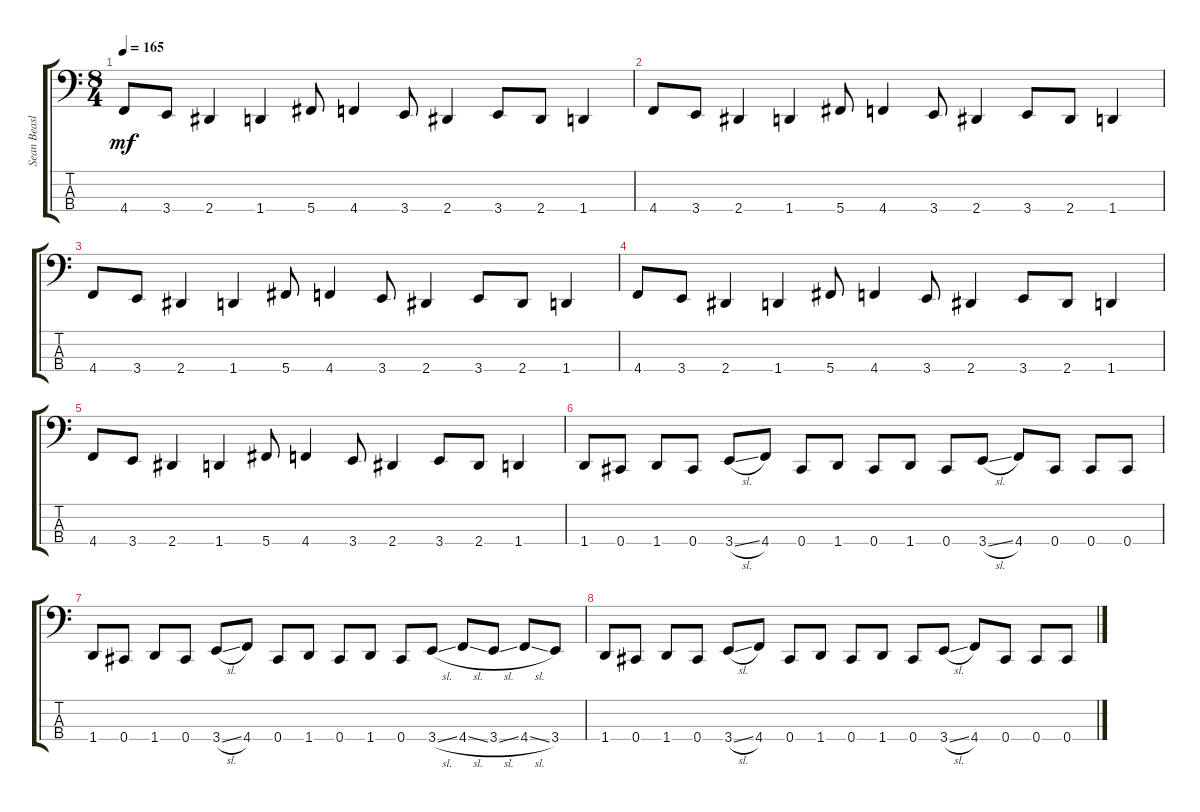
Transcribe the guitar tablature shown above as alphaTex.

\track ("Sean Beasley" "Sean Beasl") {instrument electricbassfinger}
\staff {score tabs}
\tuning (E2 B1 Gb1 Db1) {hide}
\ts (8 4)
\tempo 165
\clef f4
\ks c
4.4.8{dy mf} 3.4.8 2.4.4 1.4.4 5.4.8 4.4.4 3.4.8 2.4.4 3.4.8 2.4.8 1.4.4 |
4.4.8 3.4.8 2.4.4 1.4.4 5.4.8 4.4.4 3.4.8 2.4.4 3.4.8 2.4.8 1.4.4 |
4.4.8 3.4.8 2.4.4 1.4.4 5.4.8 4.4.4 3.4.8 2.4.4 3.4.8 2.4.8 1.4.4 |
4.4.8 3.4.8 2.4.4 1.4.4 5.4.8 4.4.4 3.4.8 2.4.4 3.4.8 2.4.8 1.4.4 |
4.4.8 3.4.8 2.4.4 1.4.4 5.4.8 4.4.4 3.4.8 2.4.4 3.4.8 2.4.8 1.4.4 |
\section ("" "")
1.4.8 0.4.8 1.4.8 0.4.8 3.4{sl}.8 4.4.8 0.4.8 1.4.8 0.4.8 1.4.8 0.4.8 3.4{sl}.8 4.4.8 0.4.8 0.4.8 0.4.8 |
1.4.8 0.4.8 1.4.8 0.4.8 3.4{sl}.8 4.4.8 0.4.8 1.4.8 0.4.8 1.4.8 0.4.8 3.4{sl}.8 4.4{sl}.8 3.4{sl}.8 4.4{sl}.8 3.4.8 |
1.4.8 0.4.8 1.4.8 0.4.8 3.4{sl}.8 4.4.8 0.4.8 1.4.8 0.4.8 1.4.8 0.4.8 3.4{sl}.8 4.4.8 0.4.8 0.4.8 0.4.8
